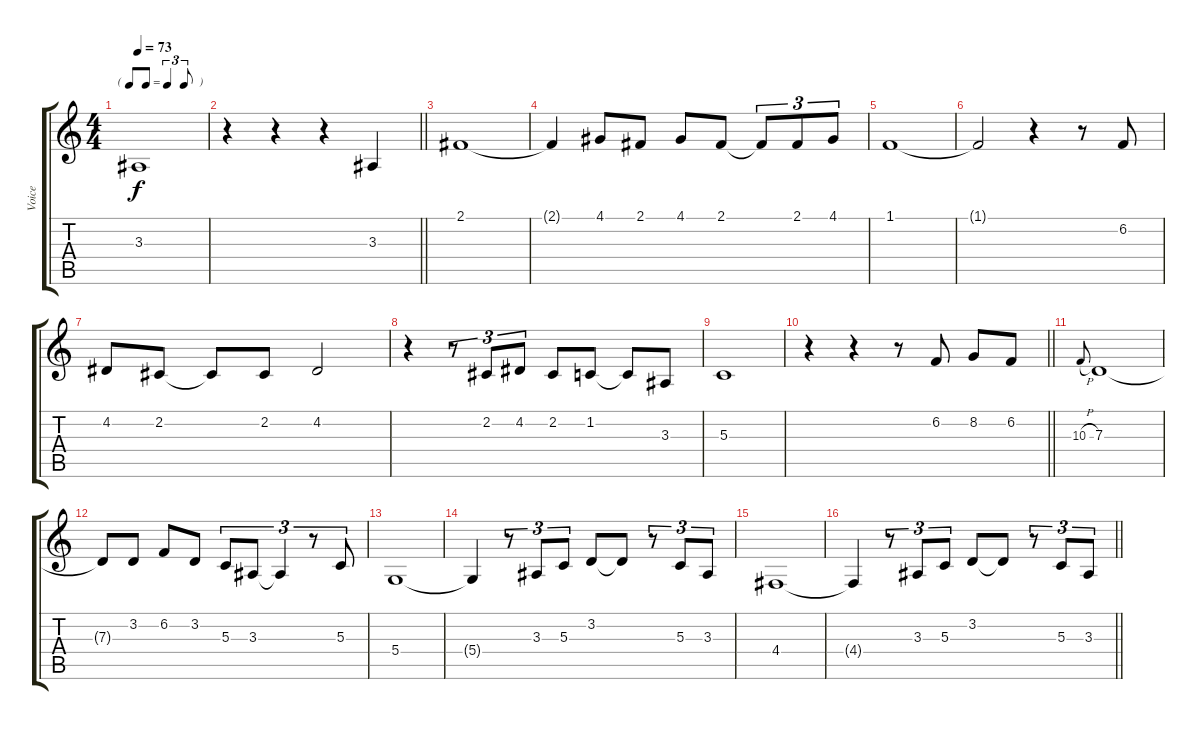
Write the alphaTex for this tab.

\track ("Voice" "Voice") {instrument accordion}
\staff {score tabs}
\tuning (E4 B3 G3 D3 A2 E2) {hide}
\ts (4 4)
\tf triplet8th
\tempo 73
\clef g2
\ks c
3.3.1{dy f} |
\barLineRight lightlight
r.4 r.4 r.4 3.3.4 |
\section ("" "")
2.1.1 |
2.1{t}.4 4.1.8 2.1.8 4.1.8 2.1.8 2.1{t}.8{tu (3 2)} 2.1.8{tu (3 2)} 4.1.8{tu (3 2)} |
1.1.1 |
1.1{t}.2 r.4 r.8 6.2.8 |
4.2.8 2.2.8 2.2{t}.8 2.2.8 4.2.2 |
r.4 r.8{tu (3 2)} 2.2.8{tu (3 2)} 4.2.8{tu (3 2)} 2.2.8 1.2.8 1.2{t}.8 3.3.8 |
5.3.1 |
\barLineRight lightlight
r.4 r.4 r.8 6.2.8 8.2.8 6.2.8 |
\section ("" "")
10.3{h}.8{gr onbeat} 7.3.1 |
7.3{t}.8 3.2.8 6.2.8 3.2.8 5.3.8{tu (3 2)} 3.3.8{tu (3 2)} 3.3{t}.4{tu (3 2)} r.8{tu (3 2)} 5.3.8{tu (3 2)} |
5.4.1 |
5.4{t}.4 r.8{tu (3 2)} 3.3.8{tu (3 2)} 5.3.8{tu (3 2)} 3.2.8 3.2{t}.8 r.8{tu (3 2)} 5.3.8{tu (3 2)} 3.3.8{tu (3 2)} |
4.4.1 |
\barLineRight lightlight
4.4{t}.4 r.8{tu (3 2)} 3.3.8{tu (3 2)} 5.3.8{tu (3 2)} 3.2.8 3.2{t}.8 r.8{tu (3 2)} 5.3.8{tu (3 2)} 3.3.8{tu (3 2)}
